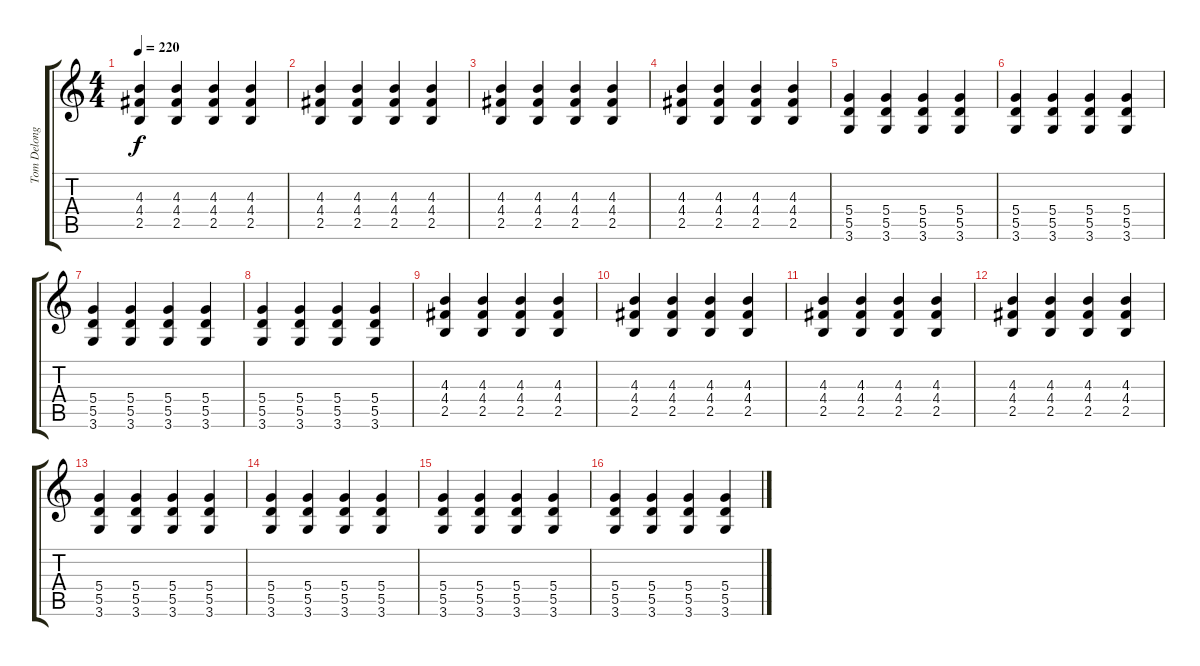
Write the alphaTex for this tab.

\track ("Tom Delonge" "Tom Delong") {instrument distortionguitar}
\staff {score tabs}
\tuning (E4 B3 G3 D3 A2 E2) {hide}
\ts (4 4)
\tempo 220
\clef g2
\ks c
(4.3 4.4 2.5).4{dy f} (4.3 4.4 2.5).4 (4.3 4.4 2.5).4 (4.3 4.4 2.5).4 |
(4.3 4.4 2.5).4 (4.3 4.4 2.5).4 (4.3 4.4 2.5).4 (4.3 4.4 2.5).4 |
(4.3 4.4 2.5).4 (4.3 4.4 2.5).4 (4.3 4.4 2.5).4 (4.3 4.4 2.5).4 |
(4.3 4.4 2.5).4 (4.3 4.4 2.5).4 (4.3 4.4 2.5).4 (4.3 4.4 2.5).4 |
(5.4 5.5 3.6).4 (5.4 5.5 3.6).4 (5.4 5.5 3.6).4 (5.4 5.5 3.6).4 |
(5.4 5.5 3.6).4 (5.4 5.5 3.6).4 (5.4 5.5 3.6).4 (5.4 5.5 3.6).4 |
(5.4 5.5 3.6).4 (5.4 5.5 3.6).4 (5.4 5.5 3.6).4 (5.4 5.5 3.6).4 |
(5.4 5.5 3.6).4 (5.4 5.5 3.6).4 (5.4 5.5 3.6).4 (5.4 5.5 3.6).4 |
(4.3 4.4 2.5).4 (4.3 4.4 2.5).4 (4.3 4.4 2.5).4 (4.3 4.4 2.5).4 |
(4.3 4.4 2.5).4 (4.3 4.4 2.5).4 (4.3 4.4 2.5).4 (4.3 4.4 2.5).4 |
(4.3 4.4 2.5).4 (4.3 4.4 2.5).4 (4.3 4.4 2.5).4 (4.3 4.4 2.5).4 |
(4.3 4.4 2.5).4 (4.3 4.4 2.5).4 (4.3 4.4 2.5).4 (4.3 4.4 2.5).4 |
(5.4 5.5 3.6).4 (5.4 5.5 3.6).4 (5.4 5.5 3.6).4 (5.4 5.5 3.6).4 |
(5.4 5.5 3.6).4 (5.4 5.5 3.6).4 (5.4 5.5 3.6).4 (5.4 5.5 3.6).4 |
(5.4 5.5 3.6).4 (5.4 5.5 3.6).4 (5.4 5.5 3.6).4 (5.4 5.5 3.6).4 |
(5.4 5.5 3.6).4 (5.4 5.5 3.6).4 (5.4 5.5 3.6).4 (5.4 5.5 3.6).4
